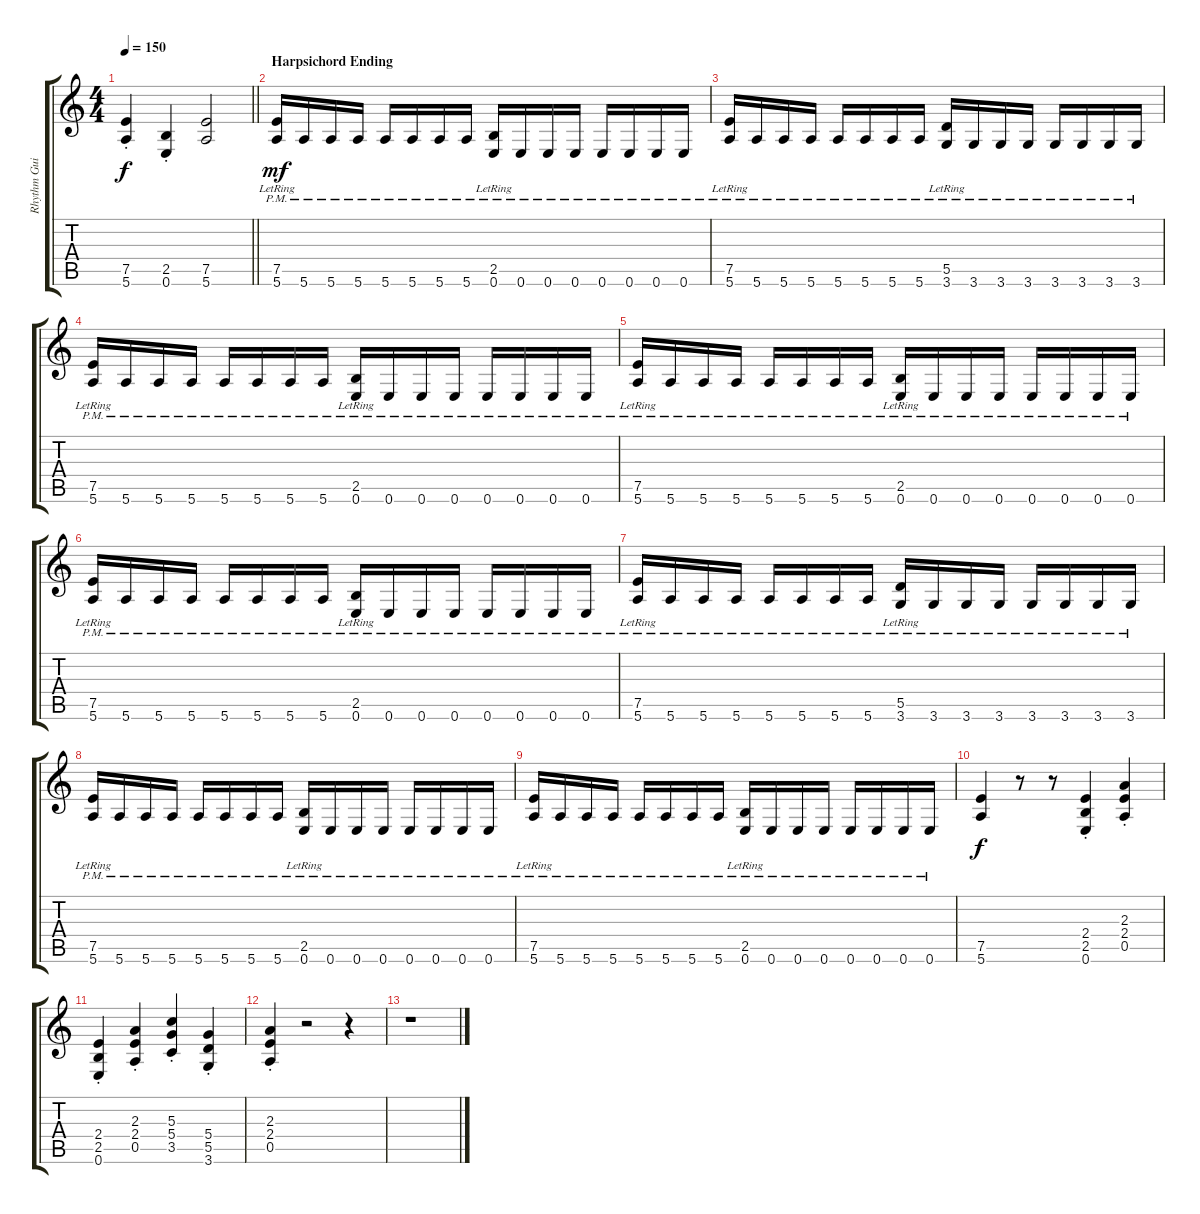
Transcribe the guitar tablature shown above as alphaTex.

\track ("Rhythm Guitar" "Rhythm Gui") {instrument distortionguitar}
\staff {score tabs}
\tuning (E4 B3 G3 D3 A2 E2) {hide}
\ts (4 4)
\tempo 150
\clef g2
\barLineRight lightlight
\ks c
(7.5{st} 5.6{st}).4{dy f} (2.5{st} 0.6{st}).4 (7.5 5.6).2 |
\section ("" "Harpsichord Ending")
(7.5{lr} 5.6{pm}).16{dy mf} 5.6{pm}.16 5.6{pm}.16 5.6{pm}.16 5.6{pm}.16 5.6{pm}.16 5.6{pm}.16 5.6{pm}.16 (2.5{lr} 0.6{pm}).16 0.6{pm}.16 0.6{pm}.16 0.6{pm}.16 0.6{pm}.16 0.6{pm}.16 0.6{pm}.16 0.6{pm}.16 |
(7.5{lr} 5.6{pm}).16 5.6{pm}.16 5.6{pm}.16 5.6{pm}.16 5.6{pm}.16 5.6{pm}.16 5.6{pm}.16 5.6{pm}.16 (5.5{lr} 3.6{pm}).16 3.6{pm}.16 3.6{pm}.16 3.6{pm}.16 3.6{pm}.16 3.6{pm}.16 3.6{pm}.16 3.6{pm}.16 |
(7.5{lr} 5.6{pm}).16 5.6{pm}.16 5.6{pm}.16 5.6{pm}.16 5.6{pm}.16 5.6{pm}.16 5.6{pm}.16 5.6{pm}.16 (2.5{lr} 0.6{pm}).16 0.6{pm}.16 0.6{pm}.16 0.6{pm}.16 0.6{pm}.16 0.6{pm}.16 0.6{pm}.16 0.6{pm}.16 |
(7.5{lr} 5.6{pm}).16 5.6{pm}.16 5.6{pm}.16 5.6{pm}.16 5.6{pm}.16 5.6{pm}.16 5.6{pm}.16 5.6{pm}.16 (2.5{lr} 0.6{pm}).16 0.6{pm}.16 0.6{pm}.16 0.6{pm}.16 0.6{pm}.16 0.6{pm}.16 0.6{pm}.16 0.6{pm}.16 |
(7.5{lr} 5.6{pm}).16 5.6{pm}.16 5.6{pm}.16 5.6{pm}.16 5.6{pm}.16 5.6{pm}.16 5.6{pm}.16 5.6{pm}.16 (2.5{lr} 0.6{pm}).16 0.6{pm}.16 0.6{pm}.16 0.6{pm}.16 0.6{pm}.16 0.6{pm}.16 0.6{pm}.16 0.6{pm}.16 |
(7.5{lr} 5.6{pm}).16 5.6{pm}.16 5.6{pm}.16 5.6{pm}.16 5.6{pm}.16 5.6{pm}.16 5.6{pm}.16 5.6{pm}.16 (5.5{lr} 3.6{pm}).16 3.6{pm}.16 3.6{pm}.16 3.6{pm}.16 3.6{pm}.16 3.6{pm}.16 3.6{pm}.16 3.6{pm}.16 |
(7.5{lr} 5.6{pm}).16 5.6{pm}.16 5.6{pm}.16 5.6{pm}.16 5.6{pm}.16 5.6{pm}.16 5.6{pm}.16 5.6{pm}.16 (2.5{lr} 0.6{pm}).16 0.6{pm}.16 0.6{pm}.16 0.6{pm}.16 0.6{pm}.16 0.6{pm}.16 0.6{pm}.16 0.6{pm}.16 |
(7.5{lr} 5.6{pm}).16 5.6{pm}.16 5.6{pm}.16 5.6{pm}.16 5.6{pm}.16 5.6{pm}.16 5.6{pm}.16 5.6{pm}.16 (2.5{lr} 0.6{pm}).16 0.6{pm}.16 0.6{pm}.16 0.6{pm}.16 0.6{pm}.16 0.6{pm}.16 0.6{pm}.16 0.6{pm}.16 |
(7.5 5.6).4{dy f} r.8 r.8 (2.4{st} 2.5{st} 0.6{st}).4 (2.3{st} 2.4{st} 0.5{st}).4 |
(2.4{st} 2.5{st} 0.6{st}).4 (2.3{st} 2.4{st} 0.5{st}).4 (5.3{st} 5.4{st} 3.5{st}).4 (5.4{st} 5.5{st} 3.6{st}).4 |
(2.3{st} 2.4{st} 0.5{st}).4 r.2 r.4 |
r.1
